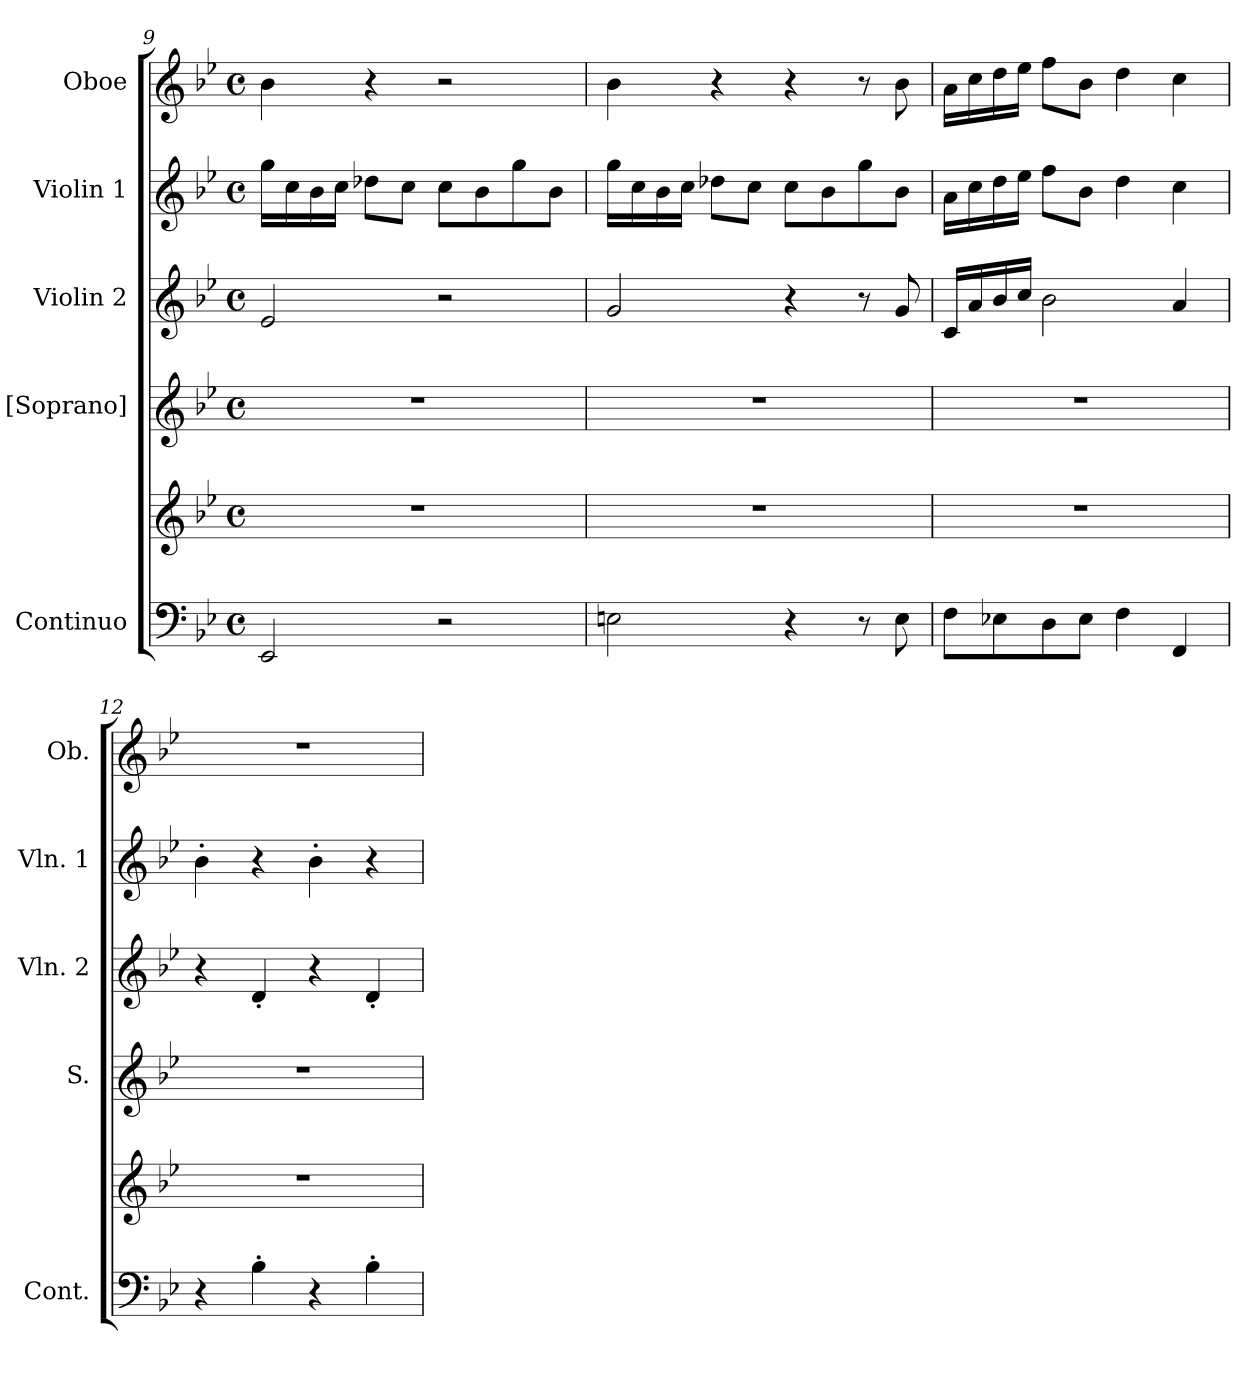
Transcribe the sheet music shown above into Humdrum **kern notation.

**kern	**kern	**kern	**kern	**kern	**kern
*part5	*part5	*part4	*part3	*part2	*part1
*staff6	*staff5	*staff4	*staff3	*staff2	*staff1
*I"Continuo	*	*I"[Soprano]	*I"Violin 2	*I"Violin 1	*I"Oboe
*I'Cont.	*	*I'S.	*I'Vln. 2	*I'Vln. 1	*I'Ob.
*clefF4	*clefG2	*clefG2	*clefG2	*clefG2	*clefG2
*k[b-e-]	*k[b-e-]	*k[b-e-]	*k[b-e-]	*k[b-e-]	*k[b-e-]
*B-:	*B-:	*B-:	*B-:	*B-:	*B-:
*M4/4	*M4/4	*M4/4	*M4/4	*M4/4	*M4/4
*met(c)	*met(c)	*met(c)	*met(c)	*met(c)	*met(c)
=9	=9	=9	=9	=9	=9
2EE-i/	1r	1r	2e-i/	16ggi\LL	4b-i\
.	.	.	.	16cci\	.
.	.	.	.	16b-i\	.
.	.	.	.	16cci\JJ	.
.	.	.	.	8dd-Xi\L	4r
.	.	.	.	8cci\J	.
2r	.	.	2r	8cci\L	2r
.	.	.	.	8b-i\	.
.	.	.	.	8ggi\	.
.	.	.	.	8b-i\J	.
=10	=10	=10	=10	=10	=10
2Eni\	1r	1r	2gi/	16ggi\LL	4b-i\
.	.	.	.	16cci\	.
.	.	.	.	16b-i\	.
.	.	.	.	16cci\JJ	.
.	.	.	.	8dd-Xi\L	4r
.	.	.	.	8cci\J	.
4r	.	.	4r	8cci\L	4r
.	.	.	.	8b-i\	.
8r	.	.	8r	8ggi\	8r
8Ei\	.	.	8gi/	8b-i\J	8b-i\
=11	=11	=11	=11	=11	=11
8Fi\L	1r	1r	16ci/LL	16ai\LL	16ai\LL
.	.	.	16ai/	16cci\	16cci\
8E-Xi\	.	.	16b-i/	16ddi\	16ddi\
.	.	.	16cci/JJ	16ee-i\JJ	16ee-i\JJ
8Di\	.	.	2b-i\	8ffi\L	8ffi\L
8E-i\J	.	.	.	8b-i\J	8b-i\J
4Fi\	.	.	.	4ddi\	4ddi\
4FFi/	.	.	4ai/	4cci\	4cci\
!!LO:PB:g=z
=12	=12	=12	=12	=12	=12
4r	1r	1r	4r	4b-'i\	1r
4B-'i\	.	.	4d'i/	4r	.
4r	.	.	4r	4b-'i\	.
4B-'i\	.	.	4d'i/	4r	.
=	=	=	=	=	=
*-	*-	*-	*-	*-	*-
